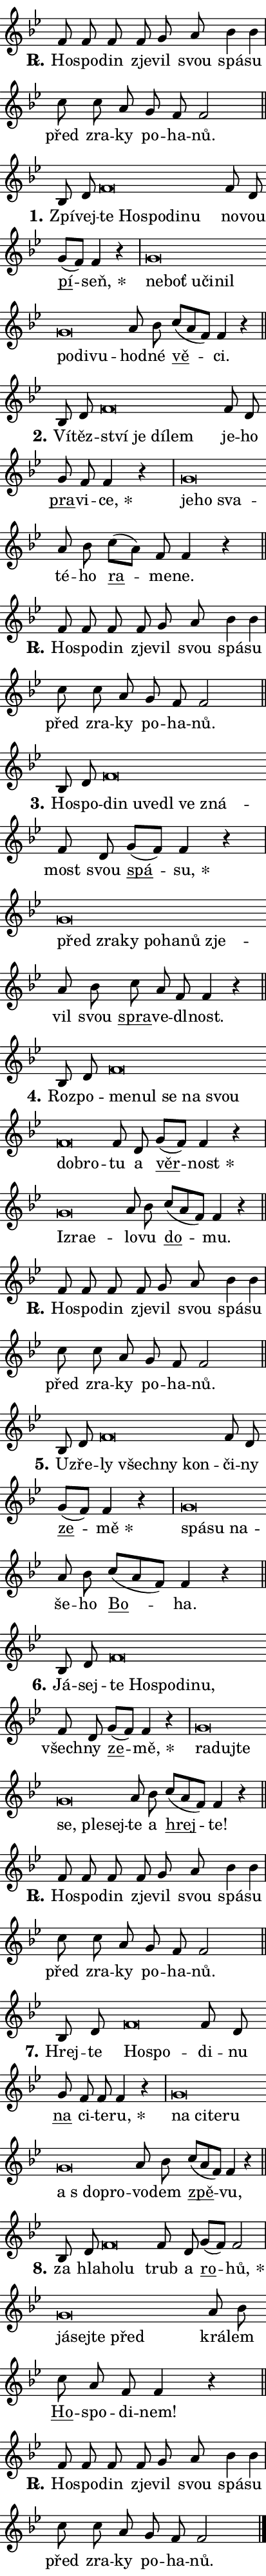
\version "2.24.0"
\header { tagline = "" }
\paper {
  indent = 0\cm
  top-margin = 0\cm
  right-margin = 0\cm
  bottom-margin = 0\cm
  left-margin = 0\cm
  paper-width = 7\cm
  page-breaking = #ly:one-page-breaking
  system-system-spacing.basic-distance = #11
  score-system-spacing.basic-distance = #11
  ragged-last = ##f
}


%% Author: Thomas Morley
%% https://lists.gnu.org/archive/html/lilypond-user/2020-05/msg00002.html
#(define (line-position grob)
"Returns position of @var[grob} in current system:
   @code{'start}, if at first time-step
   @code{'end}, if at last time-step
   @code{'middle} otherwise
"
  (let* ((col (ly:item-get-column grob))
         (ln (ly:grob-object col 'left-neighbor))
         (rn (ly:grob-object col 'right-neighbor))
         (col-to-check-left (if (ly:grob? ln) ln col))
         (col-to-check-right (if (ly:grob? rn) rn col))
         (break-dir-left
           (and
             (ly:grob-property col-to-check-left 'non-musical #f)
             (ly:item-break-dir col-to-check-left)))
         (break-dir-right
           (and
             (ly:grob-property col-to-check-right 'non-musical #f)
             (ly:item-break-dir col-to-check-right))))
        (cond ((eqv? 1 break-dir-left) 'start)
              ((eqv? -1 break-dir-right) 'end)
              (else 'middle))))

#(define (tranparent-at-line-position vctor)
  (lambda (grob)
  "Relying on @code{line-position} select the relevant enry from @var{vctor}.
Used to determine transparency,"
    (case (line-position grob)
      ((end) (not (vector-ref vctor 0)))
      ((middle) (not (vector-ref vctor 1)))
      ((start) (not (vector-ref vctor 2))))))

noteHeadBreakVisibility =
#(define-music-function (break-visibility)(vector?)
"Makes @code{NoteHead}s transparent relying on @var{break-visibility}"
#{
  \override NoteHead.transparent =
    #(tranparent-at-line-position break-visibility)
#})

#(define delete-ledgers-for-transparent-note-heads
  (lambda (grob)
    "Reads whether a @code{NoteHead} is transparent.
If so this @code{NoteHead} is removed from @code{'note-heads} from
@var{grob}, which is supposed to be @code{LedgerLineSpanner}.
As a result ledgers are not printed for this @code{NoteHead}"
    (let* ((nhds-array (ly:grob-object grob 'note-heads))
           (nhds-list
             (if (ly:grob-array? nhds-array)
                 (ly:grob-array->list nhds-array)
                 '()))
           ;; Relies on the transparent-property being done before
           ;; Staff.LedgerLineSpanner.after-line-breaking is executed.
           ;; This is fragile ...
           (to-keep
             (remove
               (lambda (nhd)
                 (ly:grob-property nhd 'transparent #f))
               nhds-list)))
      ;; TODO find a better method to iterate over grob-arrays, similiar
      ;; to filter/remove etc for lists
      ;; For now rebuilt from scratch
      (set! (ly:grob-object grob 'note-heads)  '())
      (for-each
        (lambda (nhd)
          (ly:pointer-group-interface::add-grob grob 'note-heads nhd))
        to-keep))))

hideNotes = {
  \noteHeadBreakVisibility #begin-of-line-visible
}
unHideNotes = {
  \noteHeadBreakVisibility #all-visible
}

% work-around for resetting accidentals
% https://lilypond.org/doc/v2.23/Documentation/notation/displaying-rhythms#unmetered-music
cadenzaMeasure = {
  \cadenzaOff
  \partial 1024 s1024
  \cadenzaOn
}

#(define-markup-command (accent layout props text) (markup?)
  "Underline accented syllable"
  (interpret-markup layout props
    #{\markup \override #'(offset . 4.3) \underline { #text }#}))

responsum = \markup \concat {
  "R" \hspace #-1.05 \path #0.1 #'((moveto 0 0.07) (lineto 0.9 0.8)) \hspace #0.05 "."
}

\layout {
    \context {
        \Staff
        \remove "Time_signature_engraver"
        \override LedgerLineSpanner.after-line-breaking = #delete-ledgers-for-transparent-note-heads
    }
    \context {
        \Voice {
            \override NoteHead.output-attributes = #'((class . "notehead"))
            \override Hairpin.height = #0.55
        }
    }
    \context {
        \Lyrics {
            \override StanzaNumber.output-attributes = #'((class . "stanzanumber"))
            \override LyricSpace.minimum-distance = #0.9
            \override LyricText.font-name = #"TeX Gyre Schola"
            \override LyricText.font-size = 1
            \override StanzaNumber.font-name = #"TeX Gyre Schola Bold"
            \override StanzaNumber.font-size = 1
        }
    }
}

% magnetic-lyrics.ily
%
%   written by
%     Jean Abou Samra <jean@abou-samra.fr>
%     Werner Lemberg <wl@gnu.org>
%
%   adapted by
%     Jiri Hon <jiri.hon@gmail.com>
%
% Version 2022-Apr-15

% https://www.mail-archive.com/lilypond-user@gnu.org/msg149350.html

#(define (Left_hyphen_pointer_engraver context)
   "Collect syllable-hyphen-syllable occurrences in lyrics and store
them in properties.  This engraver only looks to the left.  For
example, if the lyrics input is @code{foo -- bar}, it does the
following.

@itemize @bullet
@item
Set the @code{text} property of the @code{LyricHyphen} grob between
@q{foo} and @q{bar} to @code{foo}.

@item
Set the @code{left-hyphen} property of the @code{LyricText} grob with
text @q{foo} to the @code{LyricHyphen} grob between @q{foo} and
@q{bar}.
@end itemize

Use this auxiliary engraver in combination with the
@code{lyric-@/text::@/apply-@/magnetic-@/offset!} hook."
   (let ((hyphen #f)
         (text #f))
     (make-engraver
      (acknowledgers
       ((lyric-syllable-interface engraver grob source-engraver)
        (set! text grob)))
      (end-acknowledgers
       ((lyric-hyphen-interface engraver grob source-engraver)
        ;(when (not (grob::has-interface grob 'lyric-space-interface))
          (set! hyphen grob)));)
      ((stop-translation-timestep engraver)
       (when (and text hyphen)
         (ly:grob-set-object! text 'left-hyphen hyphen))
       (set! text #f)
       (set! hyphen #f)))))

#(define (lyric-text::apply-magnetic-offset! grob)
   "If the space between two syllables is less than the value in
property @code{LyricText@/.details@/.squash-threshold}, move the right
syllable to the left so that it gets concatenated with the left
syllable.

Use this function as a hook for
@code{LyricText@/.after-@/line-@/breaking} if the
@code{Left_@/hyphen_@/pointer_@/engraver} is active."
   (let ((hyphen (ly:grob-object grob 'left-hyphen #f)))
     (when hyphen
       (let ((left-text (ly:spanner-bound hyphen LEFT)))
         (when (grob::has-interface left-text 'lyric-syllable-interface)
           (let* ((common (ly:grob-common-refpoint grob left-text X))
                  (this-x-ext (ly:grob-extent grob common X))
                  (left-x-ext
                   (begin
                     ;; Trigger magnetism for left-text.
                     (ly:grob-property left-text 'after-line-breaking)
                     (ly:grob-extent left-text common X)))
                  ;; `delta` is the gap width between two syllables.
                  (delta (- (interval-start this-x-ext)
                            (interval-end left-x-ext)))
                  (details (ly:grob-property grob 'details))
                  (threshold (assoc-get 'squash-threshold details 0.2)))
             (when (< delta threshold)
               (let* (;; We have to manipulate the input text so that
                      ;; ligatures crossing syllable boundaries are not
                      ;; disabled.  For languages based on the Latin
                      ;; script this is essentially a beautification.
                      ;; However, for non-Western scripts it can be a
                      ;; necessity.
                      (lt (ly:grob-property left-text 'text))
                      (rt (ly:grob-property grob 'text))
                      (is-space (grob::has-interface hyphen 'lyric-space-interface))
                      (space (if is-space " " ""))
                      (space-markup (grob-interpret-markup grob " "))
                      (space-size (interval-length (ly:stencil-extent space-markup X)))
                      (extra-delta (if is-space space-size 0))
                      ;; Append new syllable.
                      (ltrt-space (if (and (string? lt) (string? rt))
                                (string-append lt space rt)
                                (make-concat-markup (list lt space rt))))
                      ;; Right-align `ltrt` to the right side.
                      (ltrt-space-markup (grob-interpret-markup
                               grob
                               (make-translate-markup
                                (cons (interval-length this-x-ext) 0)
                                (make-right-align-markup ltrt-space)))))
                 (begin
                   ;; Don't print `left-text`.
                   (ly:grob-set-property! left-text 'stencil #f)
                   ;; Set text and stencil (which holds all collected
                   ;; syllables so far) and shift it to the left.
                   (ly:grob-set-property! grob 'text ltrt-space)
                   (ly:grob-set-property! grob 'stencil ltrt-space-markup)
                   (ly:grob-translate-axis! grob (- (- delta extra-delta)) X))))))))))


#(define (lyric-hyphen::displace-bounds-first grob)
   ;; Make very sure this callback isn't triggered too early.
   (let ((left (ly:spanner-bound grob LEFT))
         (right (ly:spanner-bound grob RIGHT)))
     (ly:grob-property left 'after-line-breaking)
     (ly:grob-property right 'after-line-breaking)
     (ly:lyric-hyphen::print grob)))

squashThreshold = #0.4

\layout {
  \context {
    \Lyrics
    \consists #Left_hyphen_pointer_engraver
    \override LyricText.after-line-breaking =
      #lyric-text::apply-magnetic-offset!
    \override LyricHyphen.stencil = #lyric-hyphen::displace-bounds-first
    \override LyricText.details.squash-threshold = \squashThreshold
    \override LyricHyphen.minimum-distance = 0
    \override LyricHyphen.minimum-length = \squashThreshold
  }
}

squash = \override LyricText.details.squash-threshold = 9999
unSquash = \override LyricText.details.squash-threshold = \squashThreshold

left = \override LyricText.self-alignment-X = #LEFT
unLeft = \revert LyricText.self-alignment-X

starOffset = #(lambda (grob) 
                (let ((x_offset (ly:self-alignment-interface::aligned-on-x-parent grob)))
                  (if (= x_offset 0) 0 (+ x_offset 1.2))))

star = #(define-music-function (syllable)(string?)
"Append star separator at the end of a syllable"
#{
  \once \override LyricText.X-offset = #starOffset
  \lyricmode { \markup {
    #syllable
    \override #'((font-name . "TeX Gyre Schola Bold")) \hspace #0.2 \lower #0.65 \larger "*"
  } }
#})

starAccent = #(define-music-function (syllable)(string?)
"Append star separator at the end of a syllable and make accent"
#{
  \once \override LyricText.X-offset = #starOffset
  \lyricmode { \markup {
    \accent #syllable
    \override #'((font-name . "TeX Gyre Schola Bold")) \hspace #0.2 \lower #0.65 \larger "*"
  } }
#})

breath = #(define-music-function (syllable)(string?)
"Append breathing indicator at the end of a syllable"
#{
  \lyricmode { \markup { #syllable "+" } }
#})

optionalBreath = #(define-music-function (syllable)(string?)
"Append optional breathing indicator at the end of a syllable"
#{
  \lyricmode { \markup { #syllable "(+)" } }
#})


\score {
    <<
        \new Voice = "melody" { \cadenzaOn \key bes \major \relative { f'8 f f f g a \bar "" bes4 bes \cadenzaMeasure \bar "|" c8 c a \bar "" g f f2 \cadenzaMeasure \bar "||" \break } }
        \new Lyrics \lyricsto "melody" { \lyricmode { \set stanza = \responsum
Ho -- spo -- din zje -- vil svou spá -- su před zra -- ky po -- ha -- nů. } }
    >>
    \layout {}
}

\score {
    <<
        \new Voice = "melody" { \cadenzaOn \key bes \major \relative { bes8 d f\breve*1/16 \hideNotes \breve*1/16 \bar "" \breve*1/16 \bar "" \breve*1/16 \breve*1/16 \bar "" \unHideNotes f8 d \bar "" g[( f)] f4 r \cadenzaMeasure \bar "|" g\breve*1/16 \hideNotes \breve*1/16 \bar "" \breve*1/16 \bar "" \breve*1/16 \bar "" \breve*1/16 \bar "" \breve*1/16 \bar "" \breve*1/16 \breve*1/16 \bar "" \unHideNotes a8 bes \bar "" c[( a f)] f4 r \cadenzaMeasure \bar "||" \break } }
        \new Lyrics \lyricsto "melody" { \lyricmode { \set stanza = "1."
Zpí -- vej -- \left te \squash Ho -- spo -- di -- nu \unLeft \unSquash no -- vou \markup \accent pí -- \star seň, \left ne -- \squash boť u -- či -- nil po -- di -- vu -- \unLeft \unSquash hod -- né \markup \accent vě -- ci. } }
    >>
    \layout {}
}

\score {
    <<
        \new Voice = "melody" { \cadenzaOn \key bes \major \relative { bes8 d f\breve*1/16 \hideNotes \breve*1/16 \bar "" \breve*1/16 \breve*1/16 \bar "" \unHideNotes f8 d \bar "" g f f4 r \cadenzaMeasure \bar "|" g\breve*1/16 \hideNotes \breve*1/16 \breve*1/16 \bar "" \unHideNotes a8 bes \bar "" c[( a)] f f4 r \cadenzaMeasure \bar "||" \break } }
        \new Lyrics \lyricsto "melody" { \lyricmode { \set stanza = "2."
Ví -- těz -- \left ství \squash je dí -- lem \unLeft \unSquash je -- ho \markup \accent pra -- vi -- \star ce, \left je -- \squash ho sva -- \unLeft \unSquash té -- ho \markup \accent ra -- me -- ne. } }
    >>
    \layout {}
}

\score {
    <<
        \new Voice = "melody" { \cadenzaOn \key bes \major \relative { f'8 f f f g a \bar "" bes4 bes \cadenzaMeasure \bar "|" c8 c a \bar "" g f f2 \cadenzaMeasure \bar "||" \break } }
        \new Lyrics \lyricsto "melody" { \lyricmode { \set stanza = \responsum
Ho -- spo -- din zje -- vil svou spá -- su před zra -- ky po -- ha -- nů. } }
    >>
    \layout {}
}

\score {
    <<
        \new Voice = "melody" { \cadenzaOn \key bes \major \relative { bes8 d f\breve*1/16 \hideNotes \breve*1/16 \bar "" \breve*1/16 \bar "" \breve*1/16 \bar "" \breve*1/16 \breve*1/16 \bar "" \unHideNotes f8 d \bar "" g[( f)] f4 r \cadenzaMeasure \bar "|" g\breve*1/16 \hideNotes \breve*1/16 \bar "" \breve*1/16 \bar "" \breve*1/16 \bar "" \breve*1/16 \bar "" \breve*1/16 \breve*1/16 \bar "" \unHideNotes a8 bes \bar "" c a f f4 r \cadenzaMeasure \bar "||" \break } }
        \new Lyrics \lyricsto "melody" { \lyricmode { \set stanza = "3."
Ho -- spo -- \left din \squash u -- ve -- dl ve zná -- \unLeft \unSquash most svou \markup \accent spá -- \star su, \left před \squash zra -- ky po -- ha -- nů zje -- \unLeft \unSquash vil svou \markup \accent spra -- ve -- dl -- nost. } }
    >>
    \layout {}
}

\score {
    <<
        \new Voice = "melody" { \cadenzaOn \key bes \major \relative { bes8 d f\breve*1/16 \hideNotes \breve*1/16 \bar "" \breve*1/16 \bar "" \breve*1/16 \bar "" \breve*1/16 \bar "" \breve*1/16 \breve*1/16 \bar "" \unHideNotes f8 d \bar "" g[( f)] f4 r \cadenzaMeasure \bar "|" g\breve*1/16 \hideNotes \breve*1/16 \breve*1/16 \bar "" \unHideNotes a8 bes \bar "" c[( a f)] f4 r \cadenzaMeasure \bar "||" \break } }
        \new Lyrics \lyricsto "melody" { \lyricmode { \set stanza = "4."
Roz -- po -- \left me -- \squash nul se na svou dob -- ro -- \unLeft \unSquash tu a \markup \accent věr -- \star nost \left Iz -- \squash ra -- e -- \unLeft \unSquash lo -- vu \markup \accent do -- mu. } }
    >>
    \layout {}
}

\score {
    <<
        \new Voice = "melody" { \cadenzaOn \key bes \major \relative { f'8 f f f g a \bar "" bes4 bes \cadenzaMeasure \bar "|" c8 c a \bar "" g f f2 \cadenzaMeasure \bar "||" \break } }
        \new Lyrics \lyricsto "melody" { \lyricmode { \set stanza = \responsum
Ho -- spo -- din zje -- vil svou spá -- su před zra -- ky po -- ha -- nů. } }
    >>
    \layout {}
}

\score {
    <<
        \new Voice = "melody" { \cadenzaOn \key bes \major \relative { bes8 d f\breve*1/16 \hideNotes \breve*1/16 \bar "" \breve*1/16 \breve*1/16 \bar "" \unHideNotes f8 d \bar "" g[( f)] f4 r \cadenzaMeasure \bar "|" g\breve*1/16 \hideNotes \breve*1/16 \breve*1/16 \bar "" \unHideNotes a8 bes \bar "" c[( a f)] f4 r \cadenzaMeasure \bar "||" \break } }
        \new Lyrics \lyricsto "melody" { \lyricmode { \set stanza = "5."
U -- zře -- \left ly \squash všech -- ny kon -- \unLeft \unSquash či -- ny \markup \accent ze -- \star mě \left spá -- \squash su na -- \unLeft \unSquash še -- ho \markup \accent Bo -- ha. } }
    >>
    \layout {}
}

\score {
    <<
        \new Voice = "melody" { \cadenzaOn \key bes \major \relative { bes8 d f\breve*1/16 \hideNotes \breve*1/16 \bar "" \breve*1/16 \bar "" \breve*1/16 \breve*1/16 \bar "" \unHideNotes f8 d \bar "" g[( f)] f4 r \cadenzaMeasure \bar "|" g\breve*1/16 \hideNotes \breve*1/16 \bar "" \breve*1/16 \bar "" \breve*1/16 \bar "" \breve*1/16 \breve*1/16 \bar "" \unHideNotes a8 bes \bar "" c[( a f)] f4 r \cadenzaMeasure \bar "||" \break } }
        \new Lyrics \lyricsto "melody" { \lyricmode { \set stanza = "6."
Já -- sej -- \left te \squash Ho -- spo -- di -- nu, \unLeft \unSquash všech -- ny \markup \accent ze -- \star mě, \left ra -- \squash duj -- te se, ple -- sej -- \unLeft \unSquash te a \markup \accent hrej -- te! } }
    >>
    \layout {}
}

\score {
    <<
        \new Voice = "melody" { \cadenzaOn \key bes \major \relative { f'8 f f f g a \bar "" bes4 bes \cadenzaMeasure \bar "|" c8 c a \bar "" g f f2 \cadenzaMeasure \bar "||" \break } }
        \new Lyrics \lyricsto "melody" { \lyricmode { \set stanza = \responsum
Ho -- spo -- din zje -- vil svou spá -- su před zra -- ky po -- ha -- nů. } }
    >>
    \layout {}
}

\score {
    <<
        \new Voice = "melody" { \cadenzaOn \key bes \major \relative { bes8 d f\breve*1/16 \hideNotes \breve*1/16 \bar "" \unHideNotes f8 d \bar "" g f f f4 r \cadenzaMeasure \bar "|" g\breve*1/16 \hideNotes \breve*1/16 \bar "" \breve*1/16 \bar "" \breve*1/16 \bar "" \breve*1/16 \bar "" \breve*1/16 \breve*1/16 \bar "" \unHideNotes a8 bes \bar "" c[( a f)] f4 r \cadenzaMeasure \bar "||" \break } }
        \new Lyrics \lyricsto "melody" { \lyricmode { \set stanza = "7."
Hrej -- te \left Ho -- \squash spo -- \unLeft \unSquash di -- nu \markup \accent na ci -- te -- \star ru, \left na \squash ci -- te -- ru a "s do" -- pro -- \unLeft \unSquash vo -- dem \markup \accent zpě -- vu, } }
    >>
    \layout {}
}

\score {
    <<
        \new Voice = "melody" { \cadenzaOn \key bes \major \relative { bes8 d f\breve*1/16 \hideNotes \breve*1/16 \bar "" \unHideNotes f8 d \bar "" g[( f)] f2 \cadenzaMeasure \bar "|" g\breve*1/16 \hideNotes \breve*1/16 \bar "" \breve*1/16 \breve*1/16 \bar "" \unHideNotes a8 bes \bar "" c a f f4 r \cadenzaMeasure \bar "||" \break } }
        \new Lyrics \lyricsto "melody" { \lyricmode { \set stanza = "8."
za hla -- \left ho -- \squash lu \unLeft \unSquash trub a \markup \accent ro -- \star hů, \left já -- \squash sej -- te před \unLeft \unSquash krá -- lem \markup \accent Ho -- spo -- di -- nem! } }
    >>
    \layout {}
}

\score {
    <<
        \new Voice = "melody" { \cadenzaOn \key bes \major \relative { f'8 f f f g a \bar "" bes4 bes \cadenzaMeasure \bar "|" c8 c a \bar "" g f f2 \cadenzaMeasure \bar "||" \break } \bar "|." }
        \new Lyrics \lyricsto "melody" { \lyricmode { \set stanza = \responsum
Ho -- spo -- din zje -- vil svou spá -- su před zra -- ky po -- ha -- nů. } }
    >>
    \layout {}
}
